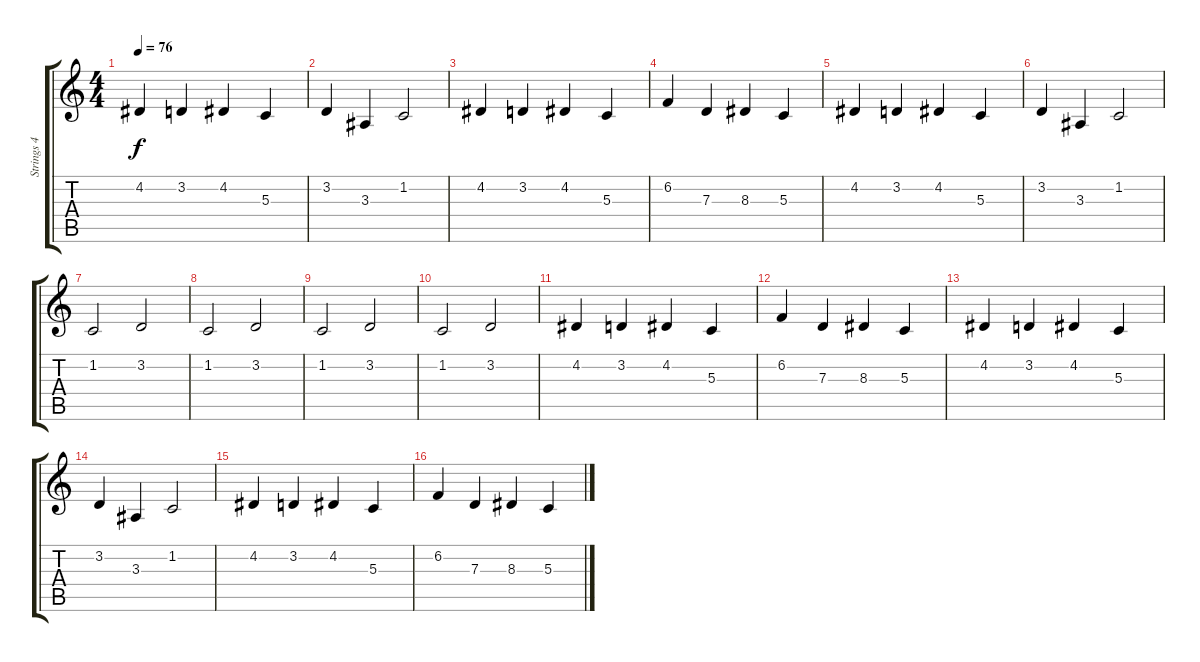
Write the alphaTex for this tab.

\track ("Strings 4 (Low)" "Strings 4 ") {instrument synthstrings2}
\staff {score tabs}
\tuning (E4 B3 G3 D3 A2 E2) {hide}
\ts (4 4)
\tempo 76
\clef g2
\ks c
4.2.4{dy f} 3.2.4 4.2.4 5.3.4 |
3.2.4 3.3.4 1.2.2 |
4.2.4 3.2.4 4.2.4 5.3.4 |
6.2.4 7.3.4 8.3.4 5.3.4 |
4.2.4 3.2.4 4.2.4 5.3.4 |
3.2.4 3.3.4 1.2.2 |
1.2.2 3.2.2 |
1.2.2 3.2.2 |
1.2.2 3.2.2 |
1.2.2 3.2.2 |
4.2.4 3.2.4 4.2.4 5.3.4 |
6.2.4 7.3.4 8.3.4 5.3.4 |
4.2.4 3.2.4 4.2.4 5.3.4 |
3.2.4 3.3.4 1.2.2 |
4.2.4 3.2.4 4.2.4 5.3.4 |
6.2.4 7.3.4 8.3.4 5.3.4
